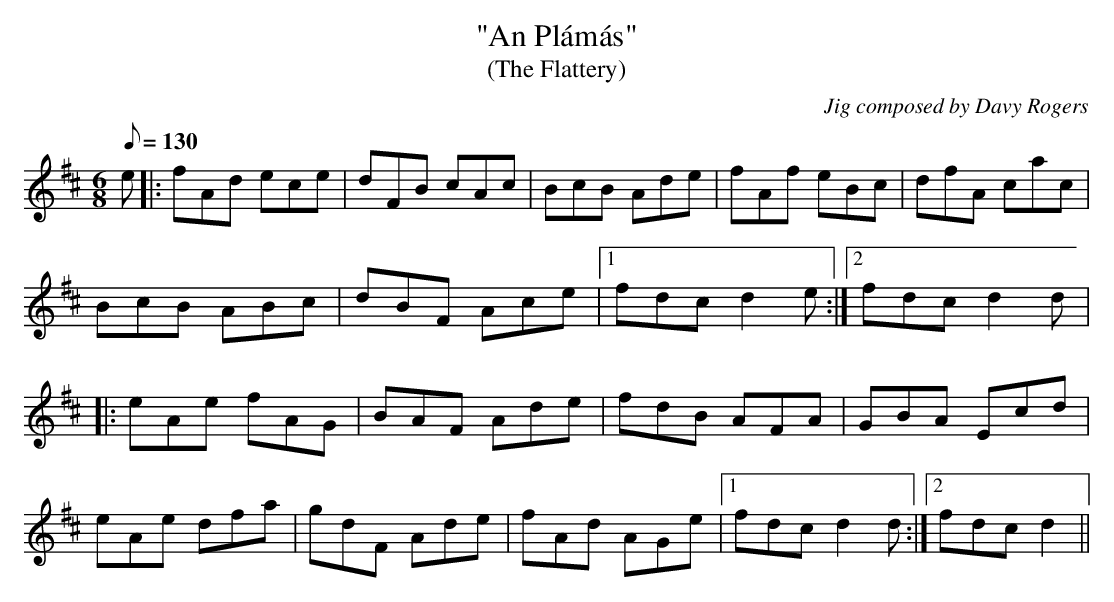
X:1
T:"An Plámás"
T:(The Flattery)
C:Jig composed by Davy Rogers
L:1/8
Q:130
M:6/8
K:D
e |: fAd ece | dFB cAc | BcB Ade | fAf eBc | dfA cac |
BcB ABc | dBF Ace |1 fdc d2e :|2 fdc d2d |
|: eAe fAG | BAF Ade | fdB AFA | GBA Ecd |
eAe dfa | gdF Ade | fAd AGe |1 fdc d2d :|2 fdc d2 ||
